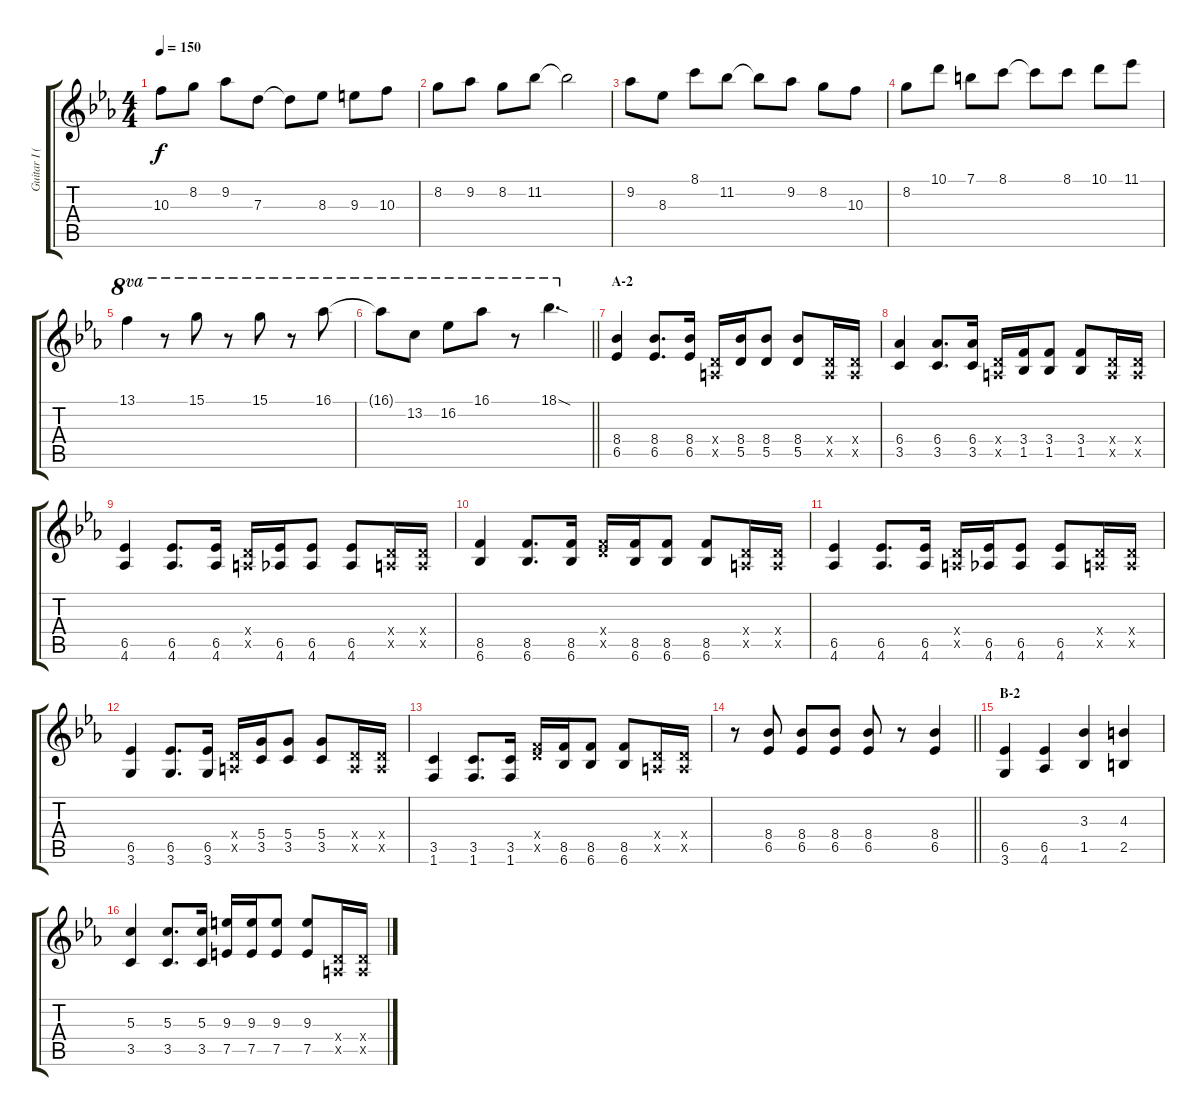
\track ("Guitar I (Hirasawa Yui)" "Guitar I (") {instrument overdrivenguitar}
\staff {score tabs}
\tuning (E4 B3 G3 D3 A2 E2) {hide}
\ts (4 4)
\tempo 150
\clef g2
\ks eb
10.3.8{dy f} 8.2.8 9.2.8 7.3.8 7.3{t}.8 8.3.8 9.3.8 10.3.8 |
8.2.8 9.2.8 8.2.8 11.2.8 11.2{t}.2 |
9.2.8 8.3.8 8.1.8 11.2.8 11.2{t}.8 9.2.8 8.2.8 10.3.8 |
8.2.8 10.1.8 7.1.8 8.1.8 8.1{t}.8 8.1.8 10.1.8 11.1.8 |
13.1.4{ot 8va} r.8{ot 8va} 15.1.8{ot 8va} r.8{ot 8va} 15.1.8{ot 8va} r.8{ot 8va} 16.1.8{ot 8va} |
\barLineRight lightlight
16.1{t}.8{ot 8va} 13.2.8{ot 8va} 16.2.8{ot 8va} 16.1.8{ot 8va} r.8{ot 8va} 18.1{sod}.4{d ot 8va} |
\section ("" "A-2")
(8.4 6.5).4 (8.4 6.5).8{d} (8.4 6.5).16 (0.4{x} 0.5{x}).16 (8.4 5.5).16 (8.4 5.5).8 (8.4 5.5).8 (0.4{x} 0.5{x}).16 (0.4{x} 0.5{x}).16 |
(6.4 3.5).4 (6.4 3.5).8{d} (6.4 3.5).16 (0.4{x} 0.5{x}).16 (3.4 1.5).16 (3.4 1.5).8 (3.4 1.5).8 (0.4{x} 0.5{x}).16 (0.4{x} 0.5{x}).16 |
(6.5 4.6).4 (6.5 4.6).8{d} (6.5 4.6).16 (0.4{x} 0.5{x}).16 (6.5 4.6).16 (6.5 4.6).8 (6.5 4.6).8 (0.4{x} 0.5{x}).16 (0.4{x} 0.5{x}).16 |
(8.5 6.6).4 (8.5 6.6).8{d} (8.5 6.6).16 (0.4{x} 8.5{x}).16 (8.5 6.6).16 (8.5 6.6).8 (8.5 6.6).8 (0.4{x} 0.5{x}).16 (0.4{x} 0.5{x}).16 |
(6.5 4.6).4 (6.5 4.6).8{d} (6.5 4.6).16 (0.4{x} 0.5{x}).16 (6.5 4.6).16 (6.5 4.6).8 (6.5 4.6).8 (0.4{x} 0.5{x}).16 (0.4{x} 0.5{x}).16 |
(6.5 3.6).4 (6.5 3.6).8{d} (6.5 3.6).16 (0.4{x} 0.5{x}).16 (5.4 3.5).16 (5.4 3.5).8 (5.4 3.5).8 (0.4{x} 0.5{x}).16 (0.4{x} 0.5{x}).16 |
(3.5 1.6).4 (3.5 1.6).8{d} (3.5 1.6).16 (0.4{x} 8.5{x}).16 (8.5 6.6).16 (8.5 6.6).8 (8.5 6.6).8 (0.4{x} 0.5{x}).16 (0.4{x} 0.5{x}).16 |
\barLineRight lightlight
r.8 (8.4 6.5).8 (8.4 6.5).8 (8.4 6.5).8 (8.4 6.5).8 r.8 (8.4 6.5).4 |
\section ("" "B-2")
(6.5 3.6).4 (6.5 4.6).4 (3.3 1.5).4 (4.3 2.5).4 |
(5.3 3.5).4 (5.3 3.5).8{d} (5.3 3.5).16 (9.3 7.5).16 (9.3 7.5).16 (9.3 7.5).8 (9.3 7.5).8 (0.4{x} 0.5{x}).16 (0.4{x} 0.5{x}).16
